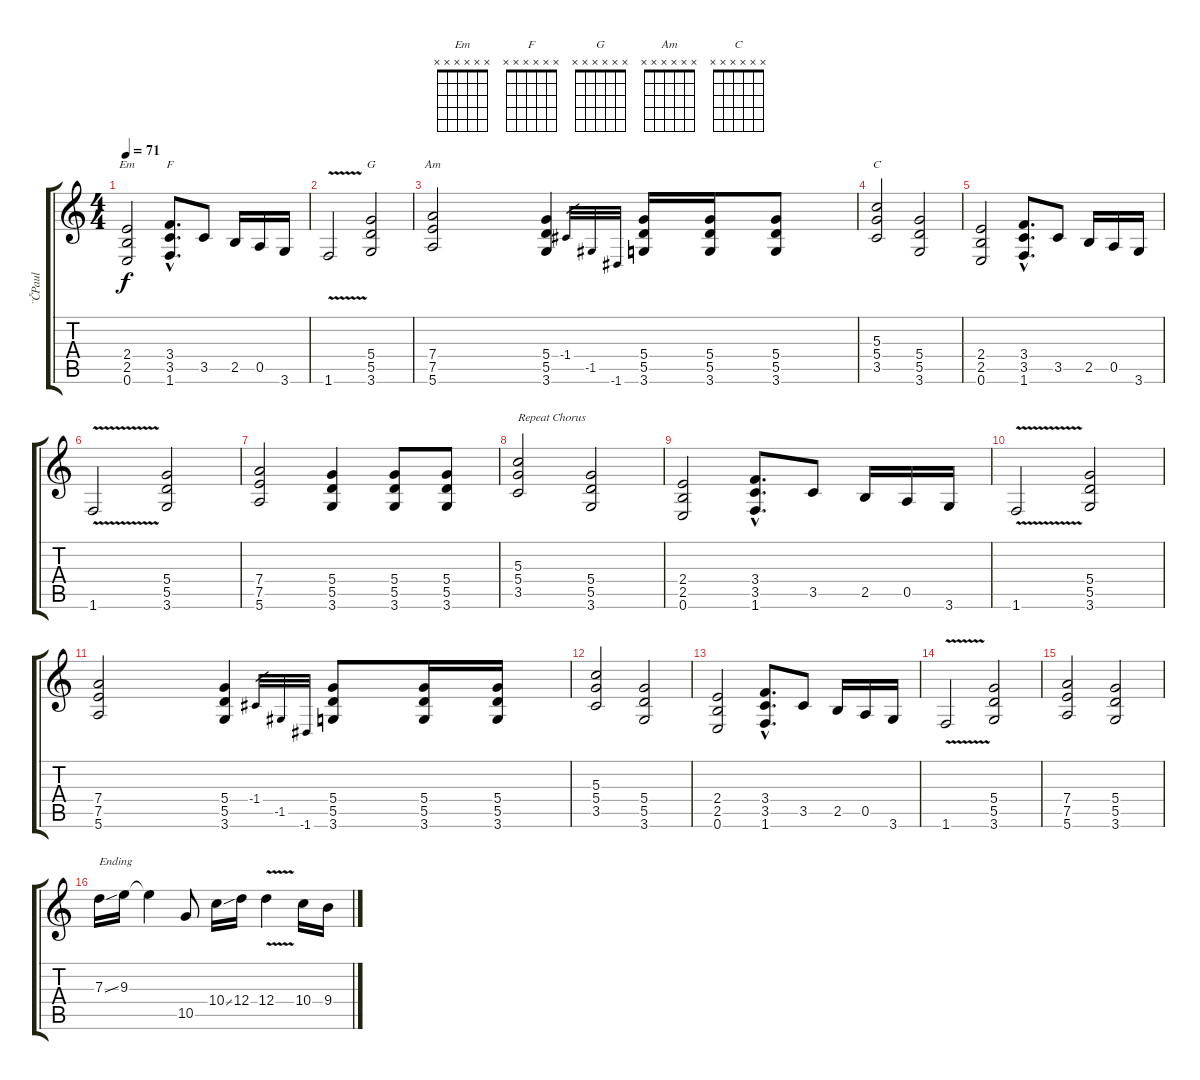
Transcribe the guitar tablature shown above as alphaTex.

\track ("¨ČPaul" "¨ČPaul") {instrument distortionguitar}
\staff {score tabs}
\tuning (E4 B3 G3 D3 A2 E2) {hide}
\chord ("Em" x x x x x x)
\chord ("F" x x x x x x)
\chord ("G" x x x x x x)
\chord ("Am" x x x x x x)
\chord ("C" x x x x x x)
\ts (4 4)
\tempo 71
\clef g2
\ks c
(2.4 2.5 0.6).2{ch "Em" dy f} (3.4{hac} 3.5{hac} 1.6{hac}).8{d ch "F"} 3.5.8 2.5.16 0.5.16 3.6.16 |
1.6{v}.2 (5.4 5.5 3.6).2{ch "G"} |
(7.4 7.5 5.6).2{ch "Am"} (5.4 5.5 3.6).4 -1.4.32{gr} -1.5.32{gr} -1.6.32{gr} (5.4 5.5 3.6).16 (5.4 5.5 3.6).16 (5.4 5.5 3.6).8 |
(5.3 5.4 3.5).2{ch "C"} (5.4 5.5 3.6).2 |
(2.4 2.5 0.6).2 (3.4{hac} 3.5{hac} 1.6{hac}).8{d} 3.5.8 2.5.16 0.5.16 3.6.16 |
1.6{v}.2 (5.4 5.5 3.6).2 |
(7.4 7.5 5.6).2 (5.4 5.5 3.6).4 (5.4 5.5 3.6).8 (5.4 5.5 3.6).8 |
(5.3 5.4 3.5).2{txt "Repeat Chorus"} (5.4 5.5 3.6).2 |
(2.4 2.5 0.6).2 (3.4{hac} 3.5{hac} 1.6{hac}).8{d} 3.5.8 2.5.16 0.5.16 3.6.16 |
1.6{v}.2 (5.4 5.5 3.6).2 |
(7.4 7.5 5.6).2 (5.4 5.5 3.6).4 -1.4.32{gr} -1.5.32{gr} -1.6.32{gr} (5.4 5.5 3.6).8 (5.4 5.5 3.6).16 (5.4 5.5 3.6).16 |
(5.3 5.4 3.5).2 (5.4 5.5 3.6).2 |
(2.4 2.5 0.6).2 (3.4{hac} 3.5{hac} 1.6{hac}).8{d} 3.5.8 2.5.16 0.5.16 3.6.16 |
1.6{v}.2 (5.4 5.5 3.6).2 |
(7.4 7.5 5.6).2 (5.4 5.5 3.6).2 |
7.3{ss}.16{txt "Ending" volume 11} 9.3.16 9.3{t}.4 10.5.8 10.4{ss}.16 12.4.16 12.4{v}.4 10.4.16 9.4.16
